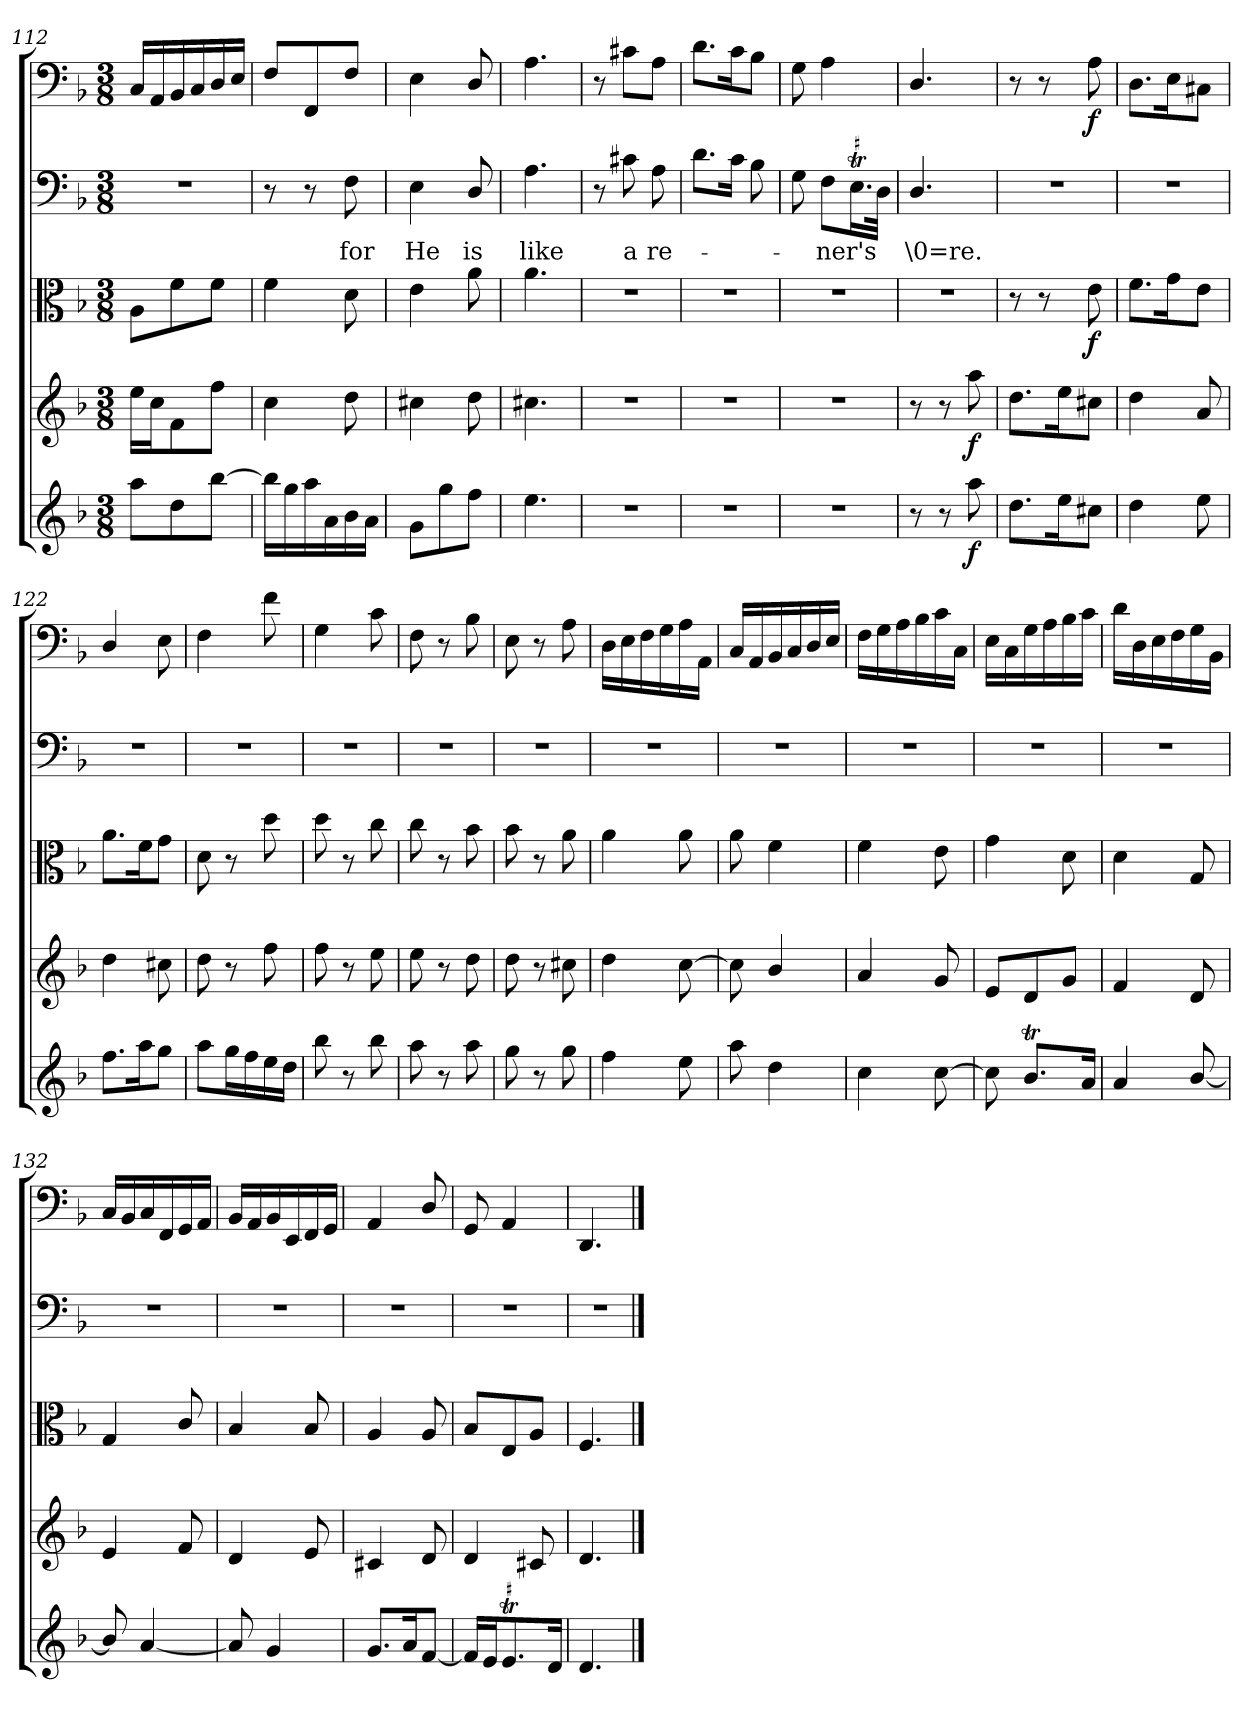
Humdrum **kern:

**kern	**dynam	**kern	**dynam	**kern	**dynam	**kern	**text	**kern	**dynam
*part5	*part5	*part4	*part4	*part3	*part3	*part2	*part2	*part1	*part1
*staff5	*staff5	*staff4	*staff4	*staff3	*staff3	*staff2	*staff2	*staff1	*staff1
*clefG2	*	*clefG2	*	*clefC3	*	*clefF4	*	*clefF4	*
*k[b-]	*	*k[b-]	*	*k[b-]	*	*k[b-]	*	*k[b-]	*
*d:	*	*d:	*	*d:	*	*d:	*	*d:	*
*M3/8	*	*M3/8	*	*M3/8	*	*M3/8	*	*M3/8	*
=112	=112	=112	=112	=112	=112	=112	=112	=112	=112
8aa\L	.	16ee\LL	.	8A\L	.	4.r	.	16C/LL	.
.	.	16cc\J	.	.	.	.	.	16AA/	.
8dd\	.	8f\	.	8f\	.	.	.	16BB-/	.
.	.	.	.	.	.	.	.	16C/	.
[8bb-\J	.	8ff\J	.	8f\J	.	.	.	16D/	.
.	.	.	.	.	.	.	.	16E/JJ	.
=113	=113	=113	=113	=113	=113	=113	=113	=113	=113
16bb-\LL]	.	4cc\	.	4f\	.	8r	.	8F/L	.
16gg\	.	.	.	.	.	.	.	.	.
16aa\	.	.	.	.	.	8r	.	8FF/	.
16a\	.	.	.	.	.	.	.	.	.
16b-\	.	8dd\	.	8d\	.	8F\	for	8F/J	.
16a\JJ	.	.	.	.	.	.	.	.	.
=114	=114	=114	=114	=114	=114	=114	=114	=114	=114
8g\L	.	4cc#X\	.	4e\	.	4E\	He	4E\	.
8gg\	.	.	.	.	.	.	.	.	.
8ff\J	.	8dd\	.	8a\	.	8D/	is	8D/	.
=115	=115	=115	=115	=115	=115	=115	=115	=115	=115
4.ee\	.	4.cc#X\	.	4.a\	.	4.A\	like	4.A\	.
=116	=116	=116	=116	=116	=116	=116	=116	=116	=116
4.r	.	4.r	.	4.r	.	8r	.	8r	.
.	.	.	.	.	.	8c#X\	a	8c#X\L	.
.	.	.	.	.	.	8A\	re-	8A\J	.
=117	=117	=117	=117	=117	=117	=117	=117	=117	=117
4.r	.	4.r	.	4.r	.	8.d\L	.	8.d\L	.
.	.	.	.	.	.	16c\Jk	.	16c\K	.
.	.	.	.	.	.	8B-\	.	8B-\J	.
=118	=118	=118	=118	=118	=118	=118	=118	=118	=118
4.r	.	4.r	.	4.r	.	8G\	.	8G\	.
.	.	.	.	.	.	8F\L	-ner's	4A\	.
!	!	!	!	!	!	!LO:TR:acc=#	!	!	!
.	.	.	.	.	.	16.ET\L	.	.	.
.	.	.	.	.	.	32D\JJk	.	.	.
=119	=119	=119	=119	=119	=119	=119	=119	=119	=119
8r	.	8r	.	4.r	.	4.D/	\0=re.	4.D/	.
8r	.	8r	.	.	.	.	.	.	.
8aa\	f	8aa\	f	.	.	.	.	.	.
=120	=120	=120	=120	=120	=120	=120	=120	=120	=120
8.dd\L	.	8.dd\L	.	8r	.	4.r	.	8r	.
.	.	.	.	8r	.	.	.	8r	.
16ee\K	.	16ee\K	.	.	.	.	.	.	.
8cc#X\J	.	8cc#X\J	.	8e\	f	.	.	8A\	f
=121	=121	=121	=121	=121	=121	=121	=121	=121	=121
4dd\	.	4dd\	.	8.f\L	.	4.r	.	8.D\L	.
.	.	.	.	16g\K	.	.	.	16E\K	.
8ee\	.	8a/	.	8e\J	.	.	.	8C#X\J	.
=122	=122	=122	=122	=122	=122	=122	=122	=122	=122
8.ff\L	.	4dd\	.	8.a\L	.	4.r	.	4D/	.
16aa\K	.	.	.	16f\K	.	.	.	.	.
8gg\J	.	8cc#X\	.	8g\J	.	.	.	8E\	.
=123	=123	=123	=123	=123	=123	=123	=123	=123	=123
8aa\L	.	8dd\	.	8d\	.	4.r	.	4F\	.
16gg\L	.	8r	.	8r	.	.	.	.	.
16ff\	.	.	.	.	.	.	.	.	.
16ee\	.	8ff\	.	8dd\	.	.	.	8f\	.
16dd\JJ	.	.	.	.	.	.	.	.	.
=124	=124	=124	=124	=124	=124	=124	=124	=124	=124
8bb-\	.	8ff\	.	8dd\	.	4.r	.	4G\	.
8r	.	8r	.	8r	.	.	.	.	.
8bb-\	.	8ee\	.	8cc\	.	.	.	8c\	.
=125	=125	=125	=125	=125	=125	=125	=125	=125	=125
8aa\	.	8ee\	.	8cc\	.	4.r	.	8F\	.
8r	.	8r	.	8r	.	.	.	8r	.
8aa\	.	8dd\	.	8b-\	.	.	.	8B-\	.
=126	=126	=126	=126	=126	=126	=126	=126	=126	=126
8gg\	.	8dd\	.	8b-\	.	4.r	.	8E\	.
8r	.	8r	.	8r	.	.	.	8r	.
8gg\	.	8cc#X\	.	8a\	.	.	.	8A\	.
=127	=127	=127	=127	=127	=127	=127	=127	=127	=127
4ff\	.	4dd\	.	4a\	.	4.r	.	16D\LL	.
.	.	.	.	.	.	.	.	16E\	.
.	.	.	.	.	.	.	.	16F\	.
.	.	.	.	.	.	.	.	16G\	.
8ee\	.	[8cc\	.	8a\	.	.	.	16A\	.
.	.	.	.	.	.	.	.	16AA\JJ	.
=128	=128	=128	=128	=128	=128	=128	=128	=128	=128
8aa\	.	8cc\]	.	8a\	.	4.r	.	16C/LL	.
.	.	.	.	.	.	.	.	16AA/	.
4dd\	.	4b-/	.	4f\	.	.	.	16BB-/	.
.	.	.	.	.	.	.	.	16C/	.
.	.	.	.	.	.	.	.	16D/	.
.	.	.	.	.	.	.	.	16E/JJ	.
=129	=129	=129	=129	=129	=129	=129	=129	=129	=129
4cc\	.	4a/	.	4f\	.	4.r	.	16F\LL	.
.	.	.	.	.	.	.	.	16G\	.
.	.	.	.	.	.	.	.	16A\	.
.	.	.	.	.	.	.	.	16B-\	.
[8cc\	.	8g/	.	8e\	.	.	.	16c\	.
.	.	.	.	.	.	.	.	16C\JJ	.
=130	=130	=130	=130	=130	=130	=130	=130	=130	=130
8cc\]	.	8e/L	.	4g\	.	4.r	.	16E\LL	.
.	.	.	.	.	.	.	.	16C\	.
8.b-T/L	.	8d/	.	.	.	.	.	16G\	.
.	.	.	.	.	.	.	.	16A\	.
.	.	8g/J	.	8d\	.	.	.	16B-\	.
16a/Jk	.	.	.	.	.	.	.	16c\JJ	.
=131	=131	=131	=131	=131	=131	=131	=131	=131	=131
4a/	.	4f/	.	4d\	.	4.r	.	16d\LL	.
.	.	.	.	.	.	.	.	16D\	.
.	.	.	.	.	.	.	.	16E\	.
.	.	.	.	.	.	.	.	16F\	.
[8b-/	.	8d/	.	8G/	.	.	.	16G\	.
.	.	.	.	.	.	.	.	16BB-\JJ	.
=132	=132	=132	=132	=132	=132	=132	=132	=132	=132
8b-/]	.	4e/	.	4G/	.	4.r	.	16C/LL	.
.	.	.	.	.	.	.	.	16BB-/	.
[4a/	.	.	.	.	.	.	.	16C/	.
.	.	.	.	.	.	.	.	16FF/	.
.	.	8f/	.	8c/	.	.	.	16GG/	.
.	.	.	.	.	.	.	.	16AA/JJ	.
=133	=133	=133	=133	=133	=133	=133	=133	=133	=133
8a/]	.	4d/	.	4B-/	.	4.r	.	16BB-/LL	.
.	.	.	.	.	.	.	.	16AA/	.
4g/	.	.	.	.	.	.	.	16BB-/	.
.	.	.	.	.	.	.	.	16EE/	.
.	.	8e/	.	8B-/	.	.	.	16FF/	.
.	.	.	.	.	.	.	.	16GG/JJ	.
=134	=134	=134	=134	=134	=134	=134	=134	=134	=134
8.g/L	.	4c#X/	.	4A/	.	4.r	.	4AA/	.
16a/K	.	.	.	.	.	.	.	.	.
[8f/J	.	8d/	.	8A/	.	.	.	8D/	.
=135	=135	=135	=135	=135	=135	=135	=135	=135	=135
16f/LL]	.	4d/	.	8B-/L	.	4.r	.	8GG/	.
16e/J	.	.	.	.	.	.	.	.	.
!LO:TR:acc=#	!	!	!	!	!	!	!	!	!
8.eT/	.	.	.	8E/	.	.	.	4AA/	.
.	.	8c#X/	.	8A/J	.	.	.	.	.
16d/Jk	.	.	.	.	.	.	.	.	.
=136	=136	=136	=136	=136	=136	=136	=136	=136	=136
4.d/	.	4.d/	.	4.F/	.	4.r	.	4.DD/	.
==	==	==	==	==	==	==	==	==	==
*-	*-	*-	*-	*-	*-	*-	*-	*-	*-
